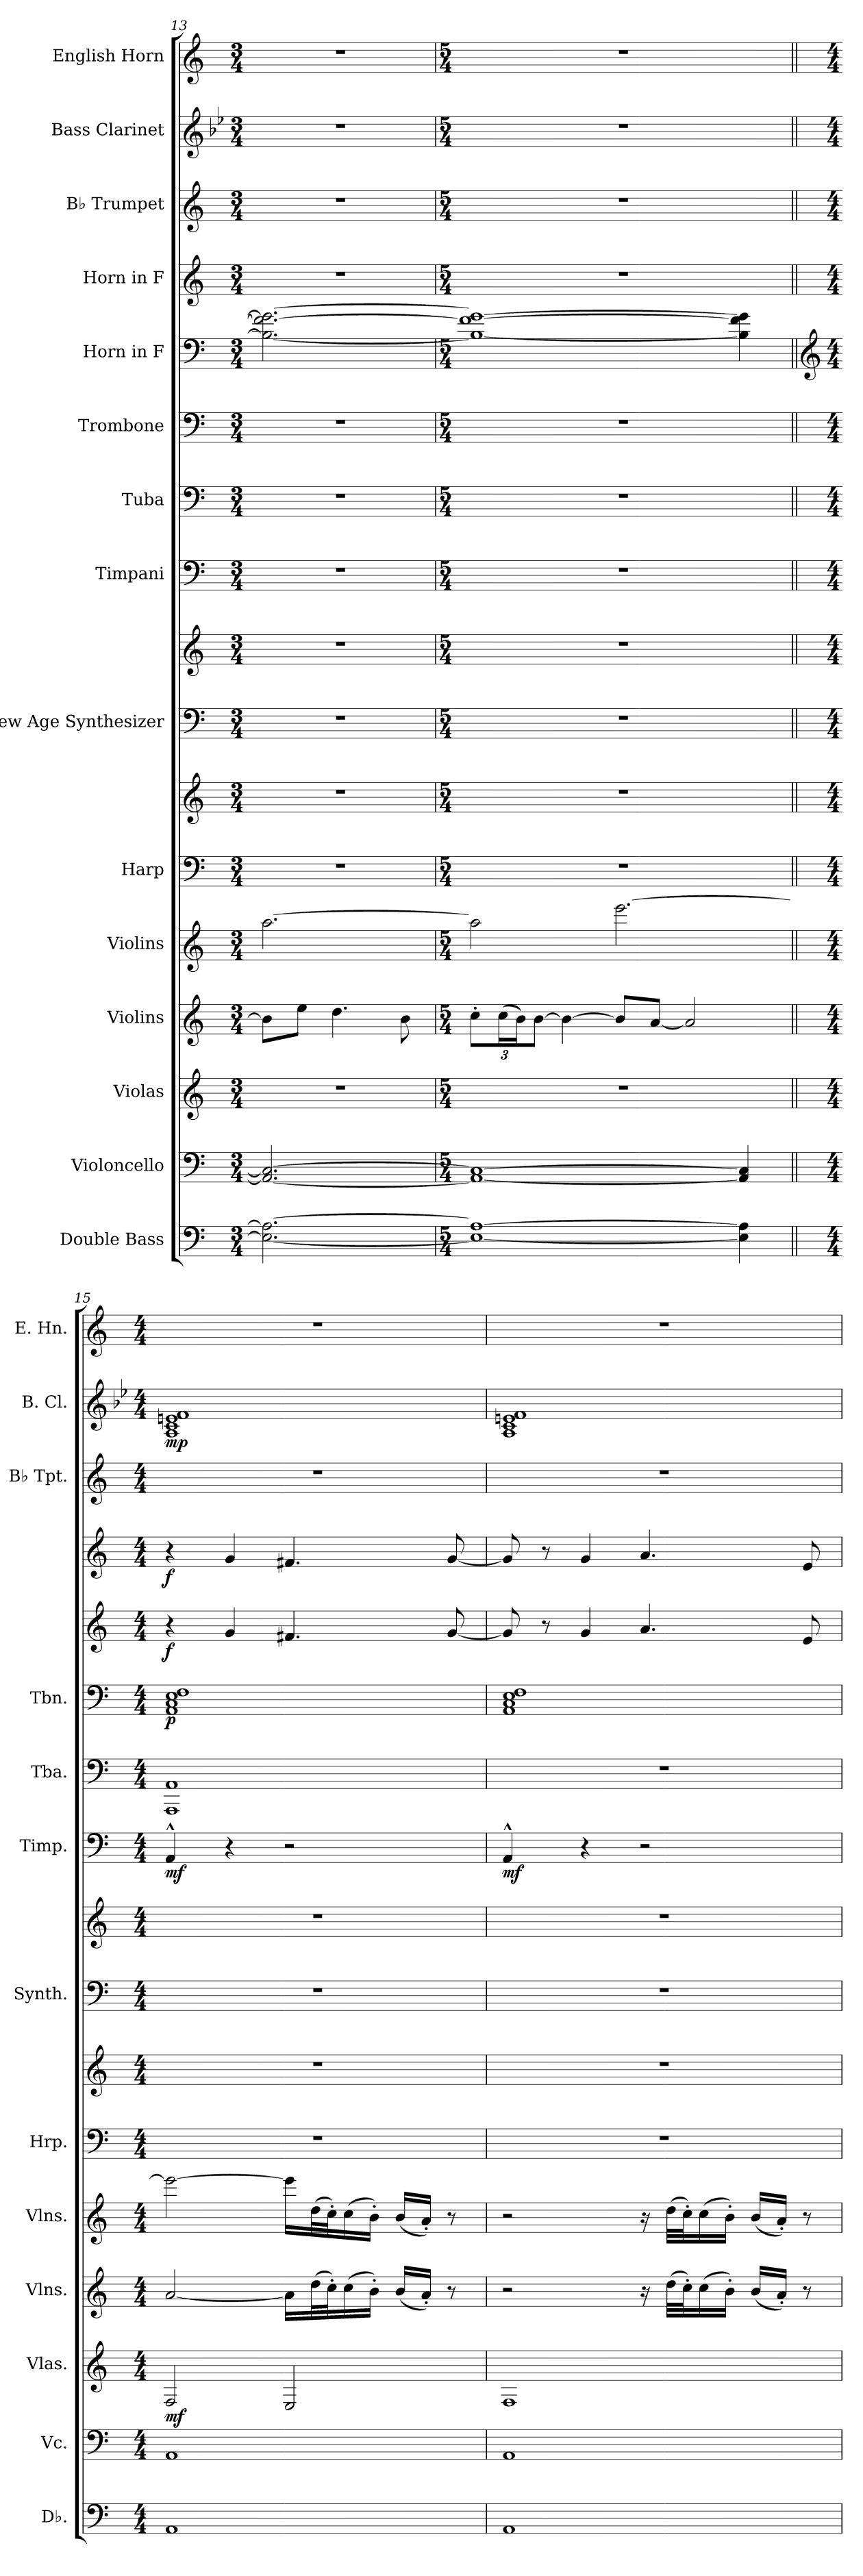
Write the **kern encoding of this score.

**kern	**kern	**kern	**dynam	**kern	**kern	**kern	**kern	**kern	**kern	**kern	**dynam	**kern	**kern	**dynam	**kern	**dynam	**kern	**dynam	**kern	**kern	**dynam	**kern
*part15	*part14	*part13	*part13	*part12	*part11	*part10	*part10	*part9	*part9	*part8	*part8	*part7	*part6	*part6	*part5	*part5	*part4	*part4	*part3	*part2	*part2	*part1
*staff17	*staff16	*staff15	*staff15	*staff14	*staff13	*staff12	*staff11	*staff10	*staff9	*staff8	*staff8	*staff7	*staff6	*staff6	*staff5	*staff5	*staff4	*staff4	*staff3	*staff2	*staff2	*staff1
*I"Double Bass	*I"Violoncello	*I"Violas	*	*I"Violins	*I"Violins	*I"Harp	*	*I"New Age Synthesizer	*	*I"Timpani	*	*I"Tuba	*I"Trombone	*	*I"Horn in F	*	*I"Horn in F	*	*I"B♭ Trumpet	*I"Bass Clarinet	*	*I"English Horn
*I'Db.	*I'Vc.	*I'Vlas.	*	*I'Vlns.	*I'Vlns.	*I'Hrp.	*	*I'Synth.	*	*I'Timp.	*	*I'Tba.	*I'Tbn.	*	*	*	*	*	*I'B♭ Tpt.	*I'B. Cl.	*	*I'E. Hn.
*clefF4	*clefF4	*clefG2	*	*clefG2	*clefG2	*clefF4	*clefG2	*clefF4	*clefG2	*clefF4	*	*clefF4	*clefF4	*	*clefF4	*	*clefG2	*	*clefG2	*clefG2	*	*clefG2
*ITrd7c12	*	*	*	*	*	*	*	*	*	*	*	*	*	*	*ITrd4c7	*	*ITrd4c7	*	*ITrd1c2	*ITrd8c14	*	*ITrd4c7
*k[]	*k[]	*k[]	*	*k[]	*k[]	*k[]	*k[]	*k[]	*k[]	*k[]	*	*k[]	*k[]	*	*k[b-]	*	*k[b-]	*	*k[b-e-]	*k[b-e-]	*	*k[b-]
*M3/4	*M3/4	*M3/4	*	*M3/4	*M3/4	*M3/4	*M3/4	*M3/4	*M3/4	*M3/4	*	*M3/4	*M3/4	*	*M3/4	*	*M3/4	*	*M3/4	*M3/4	*	*M3/4
=13	=13	=13	=13	=13	=13	=13	=13	=13	=13	=13	=13	=13	=13	=13	=13	=13	=13	=13	=13	=13	=13	=13
2.EE\_ 2.AA\_	2.AA/_ 2.C/_	2.r	.	8b\L]	[2.aa\	2.r	2.r	2.r	2.r	2.r	.	2.r	2.r	.	2.E\_ 2.B\_ 2.c\_	.	2.r	.	2.r	2.r	.	2.r
.	.	.	.	8ee\J	.	.	.	.	.	.	.	.	.	.	.	.	.	.	.	.	.	.
.	.	.	.	4.dd\	.	.	.	.	.	.	.	.	.	.	.	.	.	.	.	.	.	.
.	.	.	.	8b\	.	.	.	.	.	.	.	.	.	.	.	.	.	.	.	.	.	.
=14	=14	=14	=14	=14	=14	=14	=14	=14	=14	=14	=14	=14	=14	=14	=14	=14	=14	=14	=14	=14	=14	=14
*M5/4	*M5/4	*M5/4	*	*M5/4	*M5/4	*M5/4	*M5/4	*M5/4	*M5/4	*M5/4	*	*M5/4	*M5/4	*	*M5/4	*	*M5/4	*	*M5/4	*M5/4	*	*M5/4
*	*	*	*	*Xbrackettup	*	*	*	*	*	*	*	*	*	*	*	*	*	*	*	*	*	*
1EE_ 1AA_	1AA_ 1C_	4%5r	.	12cc'\L	2aa\]	4%5r	4%5r	4%5r	4%5r	4%5r	.	4%5r	4%5r	.	1E_ 1B_ 1c_	.	4%5r	.	4%5r	4%5r	.	4%5r
.	.	.	.	(24cc\L	.	.	.	.	.	.	.	.	.	.	.	.	.	.	.	.	.	.
.	.	.	.	24b\J)	.	.	.	.	.	.	.	.	.	.	.	.	.	.	.	.	.	.
.	.	.	.	[12b\J	.	.	.	.	.	.	.	.	.	.	.	.	.	.	.	.	.	.
.	.	.	.	4b\_	.	.	.	.	.	.	.	.	.	.	.	.	.	.	.	.	.	.
.	.	.	.	8b/L]	[2.eee\	.	.	.	.	.	.	.	.	.	.	.	.	.	.	.	.	.
.	.	.	.	[8a/J	.	.	.	.	.	.	.	.	.	.	.	.	.	.	.	.	.	.
.	.	.	.	2a/]	.	.	.	.	.	.	.	.	.	.	.	.	.	.	.	.	.	.
4EE\] 4AA\]	4AA/] 4C/]	.	.	.	.	.	.	.	.	.	.	.	.	.	4E\] 4B\] 4c\]	.	.	.	.	.	.	.
=15||	=15||	=15||	=15||	=15||	=15||	=15||	=15||	=15||	=15||	=15||	=15||	=15||	=15||	=15||	=15||	=15||	=15||	=15||	=15||	=15||	=15||	=15||
*	*	*	*	*	*	*	*	*	*	*	*	*	*	*	*clefG2	*	*	*	*	*	*	*
*M4/4	*M4/4	*M4/4	*	*M4/4	*M4/4	*M4/4	*M4/4	*M4/4	*M4/4	*M4/4	*	*M4/4	*M4/4	*	*M4/4	*	*M4/4	*	*M4/4	*M4/4	*	*M4/4
!	!	!	!LO:DY:b	!	!	!	!	!	!	!	!LO:DY:b	!	!	!LO:DY:b	!	!LO:DY:b	!	!LO:DY:b	!	!	!LO:DY:b	!
1AAA	1AA	2F/	mf	[2a/	2eee\_	1r	1r	1r	1r	4AA^^/	mf	1AAA 1AA	1AA 1C 1E 1F	p	4r	f	4r	f	1r	1AA 1C 1En 1F	mp	1r
.	.	.	.	.	.	.	.	.	.	4r	.	.	.	.	4c/	.	4c/	.	.	.	.	.
.	.	2E/	.	16a\LL]	16eee\LL]	.	.	.	.	2r	.	.	.	.	4.Bn/	.	4.Bn/	.	.	.	.	.
.	.	.	.	(32dd\L	(32dd\L	.	.	.	.	.	.	.	.	.	.	.	.	.	.	.	.	.
.	.	.	.	32cc'\J)	32cc'\J)	.	.	.	.	.	.	.	.	.	.	.	.	.	.	.	.	.
.	.	.	.	(16cc\	(16cc\	.	.	.	.	.	.	.	.	.	.	.	.	.	.	.	.	.
.	.	.	.	16b'\JJ)	16b'\JJ)	.	.	.	.	.	.	.	.	.	.	.	.	.	.	.	.	.
.	.	.	.	(16b/LL	(16b/LL	.	.	.	.	.	.	.	.	.	.	.	.	.	.	.	.	.
.	.	.	.	16a'/JJ)	16a'/JJ)	.	.	.	.	.	.	.	.	.	.	.	.	.	.	.	.	.
.	.	.	.	8r	8r	.	.	.	.	.	.	.	.	.	[8c/	.	[8c/	.	.	.	.	.
!!LO:PB:g=z
=16	=16	=16	=16	=16	=16	=16	=16	=16	=16	=16	=16	=16	=16	=16	=16	=16	=16	=16	=16	=16	=16	=16
!	!	!	!	!	!	!	!	!	!	!	!LO:DY:b	!	!	!	!	!	!	!	!	!	!	!
1AAA	1AA	1F	.	2r	2r	1r	1r	1r	1r	4AA^^/	mf	1r	1AA 1C 1E 1F	.	8c/]	.	8c/]	.	1r	1AA 1C 1En 1F	.	1r
.	.	.	.	.	.	.	.	.	.	.	.	.	.	.	8r	.	8r	.	.	.	.	.
.	.	.	.	.	.	.	.	.	.	4r	.	.	.	.	4c/	.	4c/	.	.	.	.	.
.	.	.	.	16r	16r	.	.	.	.	2r	.	.	.	.	4.d/	.	4.d/	.	.	.	.	.
.	.	.	.	(32dd\LLL	(32dd\LLL	.	.	.	.	.	.	.	.	.	.	.	.	.	.	.	.	.
.	.	.	.	32cc'\J)	32cc'\J)	.	.	.	.	.	.	.	.	.	.	.	.	.	.	.	.	.
.	.	.	.	(16cc\	(16cc\	.	.	.	.	.	.	.	.	.	.	.	.	.	.	.	.	.
.	.	.	.	16b'\JJ)	16b'\JJ)	.	.	.	.	.	.	.	.	.	.	.	.	.	.	.	.	.
.	.	.	.	(16b/LL	(16b/LL	.	.	.	.	.	.	.	.	.	.	.	.	.	.	.	.	.
.	.	.	.	16a'/JJ)	16a'/JJ)	.	.	.	.	.	.	.	.	.	.	.	.	.	.	.	.	.
.	.	.	.	8r	8r	.	.	.	.	.	.	.	.	.	8A/	.	8A/	.	.	.	.	.
=	=	=	=	=	=	=	=	=	=	=	=	=	=	=	=	=	=	=	=	=	=	=
*-	*-	*-	*-	*-	*-	*-	*-	*-	*-	*-	*-	*-	*-	*-	*-	*-	*-	*-	*-	*-	*-	*-
